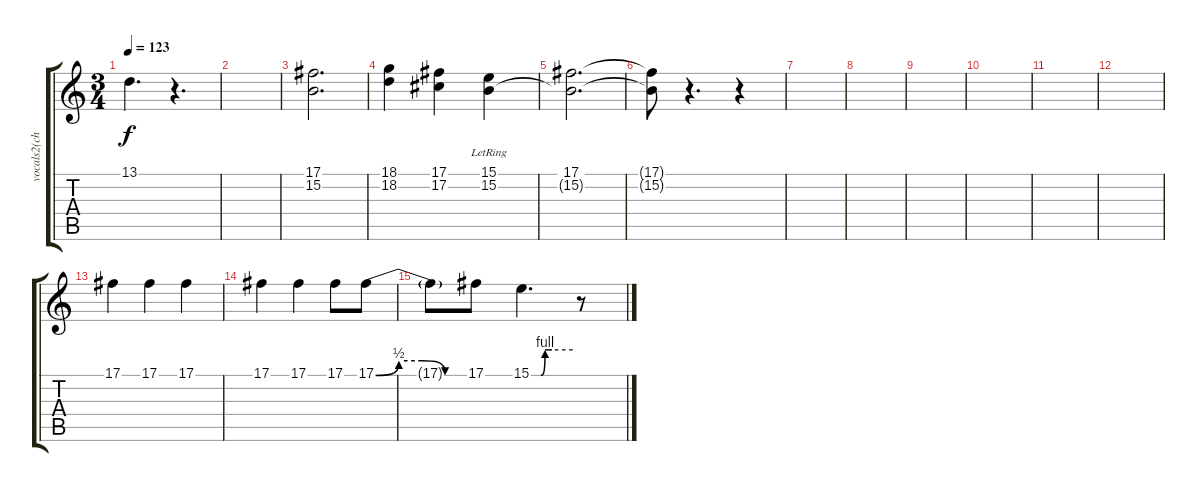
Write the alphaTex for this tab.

\track ("vocals2(chorus only)" "vocals2(ch") {instrument choiraahs}
\staff {score tabs}
\tuning (Db4 Ab3 E3 B2 Gb2 B1) {hide}
\ts (3 4)
\tempo 123
\clef g2
\ks c
13.1.4{d dy f} r.4{d} |
|
(17.1 15.2).2{d} |
(18.1 18.2).4 (17.1 17.2).4 (15.1 15.2{lr}).4 |
(17.1 15.2{t}).2{d} |
(17.1{t} 15.2{t}).8 r.4{d} r.4 |
|
|
|
|
|
|
17.1.4{volume 9} 17.1.4 17.1.4 |
17.1.4 17.1.4 17.1.8 17.1{be (custom 0 0 15 2 30 2 45 0 60 0)}.8 |
17.1{t}.8 17.1.8 15.1{be (custom 0 0 14 0 20 4 30 4 60 4)}.4{d} r.8
